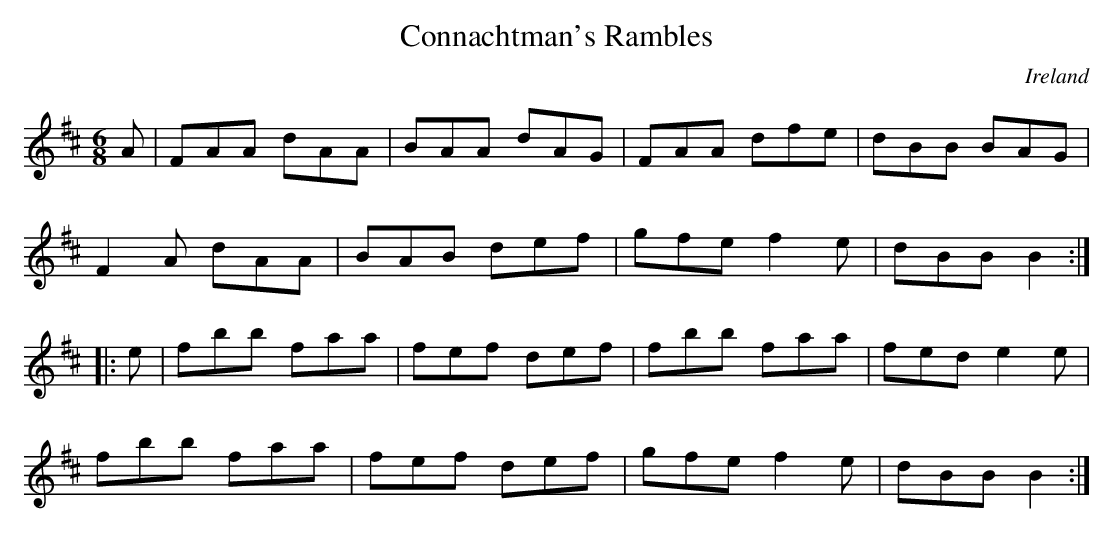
X:1
T:Connachtman's Rambles
O:Ireland
M:6/8
K:Bm
A|\
FAA dAA|BAA dAG|FAA dfe|dBB BAG|
F2A dAA|BAB def|gfe f2e|dBB B2:|
|:e|\
fbb faa|fef def|fbb faa|fed e2e|
fbb faa|fef def|gfe f2e|dBB B2:|
